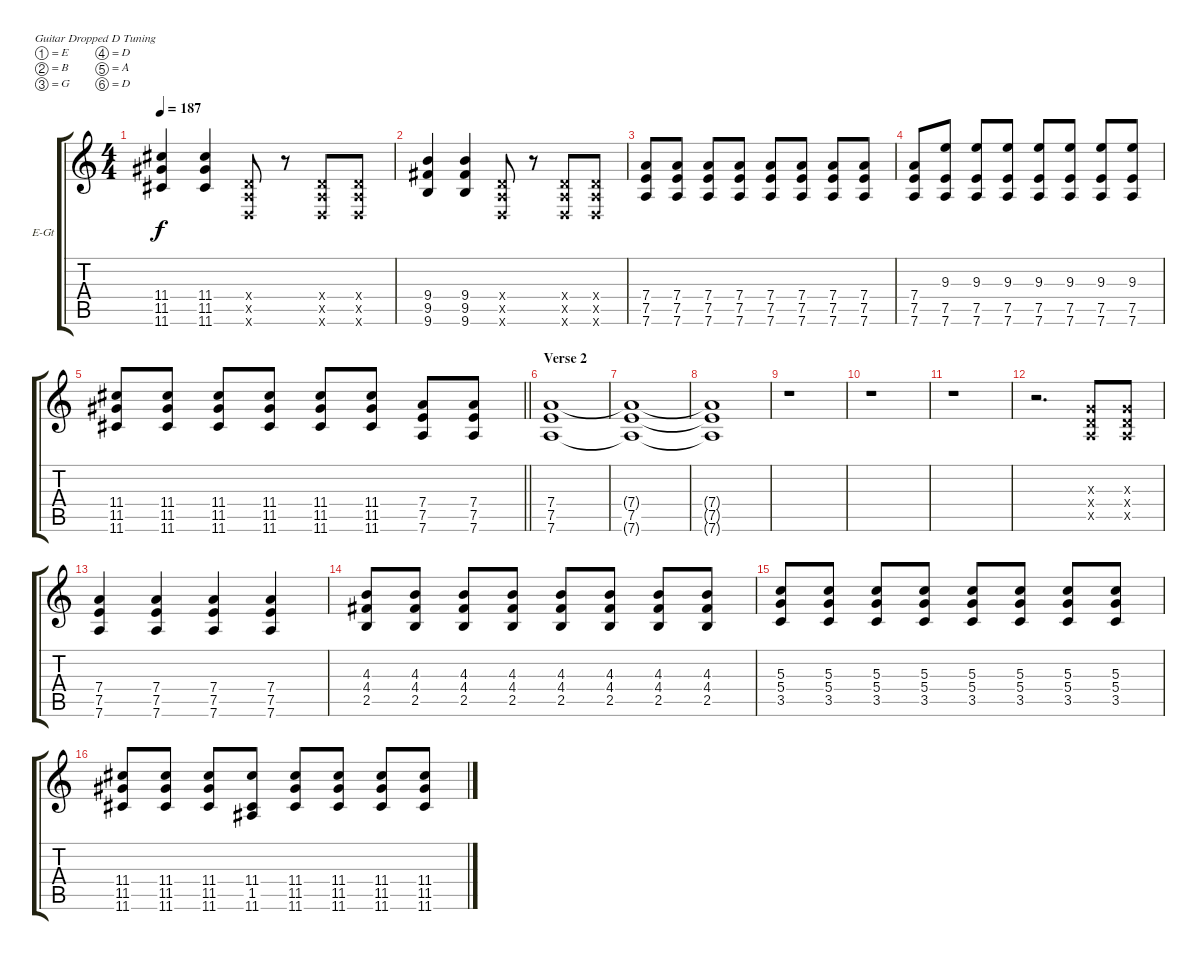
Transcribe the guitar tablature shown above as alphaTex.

\bracketExtendMode groupsimilarinstruments
\firstSystemTrackNameOrientation horizontal
\otherSystemsTrackNameOrientation horizontal
\track ("Alex Gaskarth" "E-Gt") {instrument distortionguitar}
\staff {score tabs}
\tuning (E4 B3 G3 D3 A2 D2)
\ts (4 4)
\tempo 187
\clef g2
\ks c
(11.4 11.5 11.6).4{dy f} (11.4 11.5 11.6).4 (0.4{x} 0.5{x} 0.6{x}).8 r.8 (0.4{x} 0.5{x} 0.6{x}).8 (0.4{x} 0.5{x} 0.6{x}).8 |
(9.4 9.5 9.6).4 (9.4 9.5 9.6).4 (0.4{x} 0.5{x} 0.6{x}).8 r.8 (0.4{x} 0.5{x} 0.6{x}).8 (0.4{x} 0.5{x} 0.6{x}).8 |
(7.4 7.5 7.6).8 (7.4 7.5 7.6).8 (7.4 7.5 7.6).8 (7.4 7.5 7.6).8 (7.4 7.5 7.6).8 (7.4 7.5 7.6).8 (7.4 7.5 7.6).8 (7.4 7.5 7.6).8 |
(7.4 7.5 7.6).8 (7.5 7.6 9.3).8 (7.5 7.6 9.3).8 (7.5 7.6 9.3).8 (7.5 7.6 9.3).8 (7.5 7.6 9.3).8 (7.5 7.6 9.3).8 (7.5 7.6 9.3).8 |
\barLineRight lightlight
(11.5 11.6 11.4).8 (11.5 11.4 11.6).8 (11.5 11.6 11.4).8 (11.5 11.6 11.4).8 (11.5 11.6 11.4).8 (11.5 11.6 11.4).8 (7.5 7.6 7.4).8 (7.5 7.4 7.6).8 |
\section ("" "Verse 2")
(7.4 7.5 7.6).1 |
(7.4{t} 7.5 7.6{t}).1 |
(7.4{t} 7.5{t} 7.6{t}).1 |
r.1 |
r.1 |
r.1 |
r.2{d} (0.3{x} 0.4{x} 0.5{x}).8 (0.3{x} 0.4{x} 0.5{x}).8 |
(7.4 7.5 7.6).4 (7.4 7.5 7.6).4 (7.4 7.5 7.6).4 (7.4 7.5 7.6).4 |
(4.3 4.4 2.5).8 (4.3 4.4 2.5).8 (4.3 4.4 2.5).8 (4.3 4.4 2.5).8 (4.3 4.4 2.5).8 (4.3 4.4 2.5).8 (4.3 4.4 2.5).8 (4.3 4.4 2.5).8 |
(5.3 5.4 3.5).8 (5.3 5.4 3.5).8 (5.3 5.4 3.5).8 (5.3 5.4 3.5).8 (5.3 5.4 3.5).8 (5.3 5.4 3.5).8 (5.3 5.4 3.5).8 (5.3 5.4 3.5).8 |
(11.4 11.5 11.6).8 (11.4 11.5 11.6).8 (11.4 11.5 11.6).8 (11.4 1.5 11.6).8 (11.4 11.5 11.6).8 (11.4 11.5 11.6).8 (11.4 11.5 11.6).8 (11.4 11.5 11.6).8
